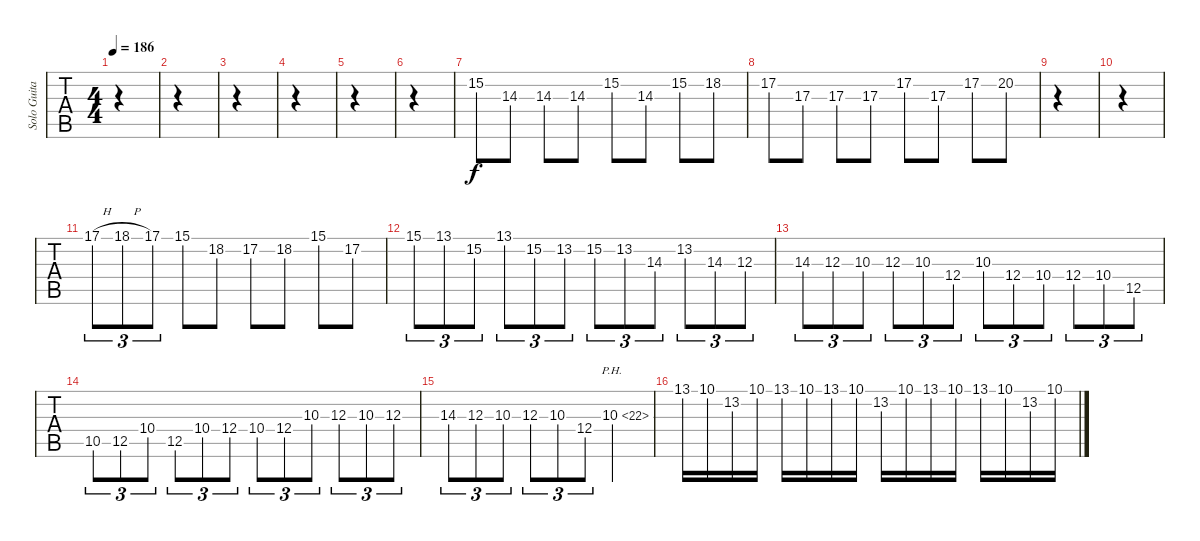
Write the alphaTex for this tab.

\track ("Solo Guitar" "Solo Guita") {instrument distortionguitar}
\staff {tabs}
\tuning (Eb4 Bb3 Gb3 Db3 Ab2 Db2) {hide}
\ts (4 4)
\tempo 186
\clef g2
\ks db
|
|
|
|
|
|
15.2.8 14.3.8 14.3.8 14.3.8 15.2.8 14.3.8 15.2.8 18.2.8 |
17.2.8 17.3.8 17.3.8 17.3.8 17.2.8 17.3.8 17.2.8 20.2.8 |
|
|
17.1{h}.8{tu (3 2)} 18.1{h}.8{tu (3 2)} 17.1.8{tu (3 2)} 15.1.8 18.2.8 17.2.8 18.2.8 15.1.8 17.2.8 |
15.1.8{tu (3 2)} 13.1.8{tu (3 2)} 15.2.8{tu (3 2)} 13.1.8{tu (3 2)} 15.2.8{tu (3 2)} 13.2.8{tu (3 2)} 15.2.8{tu (3 2)} 13.2.8{tu (3 2)} 14.3.8{tu (3 2)} 13.2.8{tu (3 2)} 14.3.8{tu (3 2)} 12.3.8{tu (3 2)} |
14.3.8{tu (3 2)} 12.3.8{tu (3 2)} 10.3.8{tu (3 2)} 12.3.8{tu (3 2)} 10.3.8{tu (3 2)} 12.4.8{tu (3 2)} 10.3.8{tu (3 2)} 12.4.8{tu (3 2)} 10.4.8{tu (3 2)} 12.4.8{tu (3 2)} 10.4.8{tu (3 2)} 12.5.8{tu (3 2)} |
10.5.8{tu (3 2)} 12.5.8{tu (3 2)} 10.4.8{tu (3 2)} 12.5.8{tu (3 2)} 10.4.8{tu (3 2)} 12.4.8{tu (3 2)} 10.4.8{tu (3 2)} 12.4.8{tu (3 2)} 10.3.8{tu (3 2)} 12.3.8{tu (3 2)} 10.3.8{tu (3 2)} 12.3.8{tu (3 2)} |
14.3.8{tu (3 2)} 12.3.8{tu (3 2)} 10.3.8{tu (3 2)} 12.3.8{tu (3 2)} 10.3.8{tu (3 2)} 12.4.8{tu (3 2)} 10.3{ph 12}.2 |
13.1.16 10.1.16 13.2.16 10.1.16 13.1.16 10.1.16 13.1.16 10.1.16 13.2.16 10.1.16 13.1.16 10.1.16 13.1.16 10.1.16 13.2.16 10.1.16
